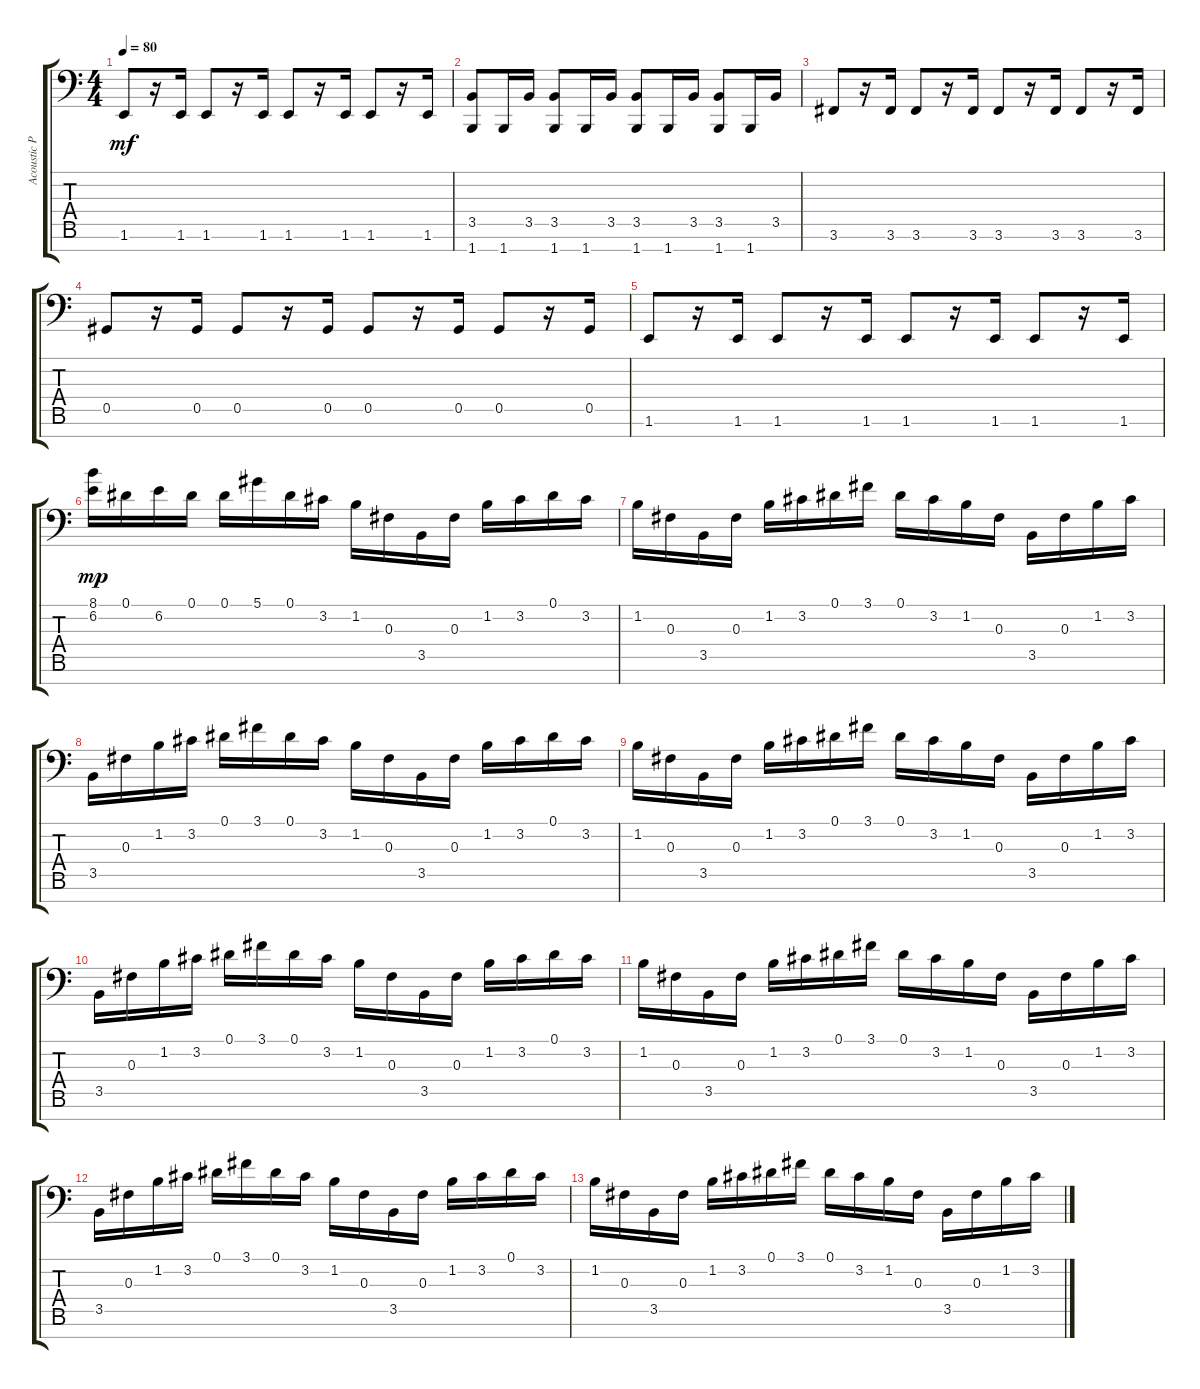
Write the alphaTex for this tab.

\track ("Acoustic Piano (Staff 2)" "Acoustic P") {instrument acousticgrandpiano}
\staff {score tabs}
\tuning (Eb4 Bb3 Gb3 Db3 Ab2 Eb2 Bb1) {hide}
\ts (4 4)
\tempo 80
\clef f4
\ks c
1.6.8{dy mf} r.16 1.6.16 1.6.8 r.16 1.6.16 1.6.8 r.16 1.6.16 1.6.8 r.16 1.6.16 |
(3.5 1.7).8 1.7.16 3.5.16 (3.5 1.7).8 1.7.16 3.5.16 (3.5 1.7).8 1.7.16 3.5.16 (3.5 1.7).8 1.7.16 3.5.16 |
3.6.8 r.16 3.6.16 3.6.8 r.16 3.6.16 3.6.8 r.16 3.6.16 3.6.8 r.16 3.6.16 |
0.5.8 r.16 0.5.16 0.5.8 r.16 0.5.16 0.5.8 r.16 0.5.16 0.5.8 r.16 0.5.16 |
1.6.8 r.16 1.6.16 1.6.8 r.16 1.6.16 1.6.8 r.16 1.6.16 1.6.8 r.16 1.6.16 |
(8.1 6.2).16{dy mp} 0.1.16 6.2.16 0.1.16 0.1.16 5.1.16 0.1.16 3.2.16 1.2.16 0.3.16 3.5.16 0.3.16 1.2.16 3.2.16 0.1.16 3.2.16 |
1.2.16 0.3.16 3.5.16 0.3.16 1.2.16 3.2.16 0.1.16 3.1.16 0.1.16 3.2.16 1.2.16 0.3.16 3.5.16 0.3.16 1.2.16 3.2.16 |
3.5.16 0.3.16 1.2.16 3.2.16 0.1.16 3.1.16 0.1.16 3.2.16 1.2.16 0.3.16 3.5.16 0.3.16 1.2.16 3.2.16 0.1.16 3.2.16 |
1.2.16 0.3.16 3.5.16 0.3.16 1.2.16 3.2.16 0.1.16 3.1.16 0.1.16 3.2.16 1.2.16 0.3.16 3.5.16 0.3.16 1.2.16 3.2.16 |
3.5.16 0.3.16 1.2.16 3.2.16 0.1.16 3.1.16 0.1.16 3.2.16 1.2.16 0.3.16 3.5.16 0.3.16 1.2.16 3.2.16 0.1.16 3.2.16 |
1.2.16 0.3.16 3.5.16 0.3.16 1.2.16 3.2.16 0.1.16 3.1.16 0.1.16 3.2.16 1.2.16 0.3.16 3.5.16 0.3.16 1.2.16 3.2.16 |
3.5.16{volume 2} 0.3.16 1.2.16 3.2.16 0.1.16 3.1.16 0.1.16 3.2.16 1.2.16 0.3.16 3.5.16 0.3.16 1.2.16 3.2.16 0.1.16 3.2.16 |
1.2.16 0.3.16 3.5.16 0.3.16 1.2.16 3.2.16 0.1.16 3.1.16 0.1.16 3.2.16 1.2.16 0.3.16 3.5.16 0.3.16 1.2.16 3.2.16
